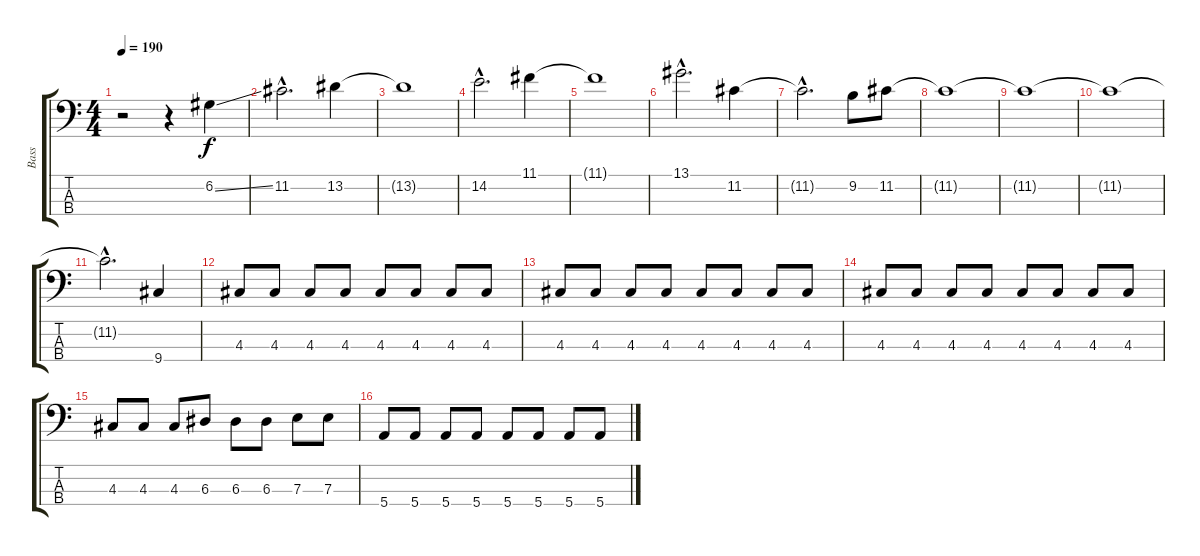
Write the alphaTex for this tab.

\track ("Bass" "Bass") {instrument electricbasspick}
\staff {score tabs}
\tuning (G2 D2 A1 E1) {hide}
\ts (4 4)
\tempo 190
\clef f4
\ks c
r.2{dy f instrument electricbasspick} r.4 6.2{ss}.4 |
11.2{hac}.2{d} 13.2.4 |
13.2{t}.1 |
14.2{hac}.2{d} 11.1.4 |
11.1{t}.1 |
13.1{hac}.2{d} 11.2.4 |
11.2{hac t}.2{d} 9.2.8 11.2.8 |
11.2{t}.1 |
11.2{t}.1 |
11.2{t}.1 |
11.2{hac t}.2{d} 9.4.4 |
4.3.8 4.3.8 4.3.8 4.3.8 4.3.8 4.3.8 4.3.8 4.3.8 |
4.3.8 4.3.8 4.3.8 4.3.8 4.3.8 4.3.8 4.3.8 4.3.8 |
4.3.8 4.3.8 4.3.8 4.3.8 4.3.8 4.3.8 4.3.8 4.3.8 |
4.3.8 4.3.8 4.3.8 6.3.8 6.3.8 6.3.8 7.3.8 7.3.8 |
5.4.8 5.4.8 5.4.8 5.4.8 5.4.8 5.4.8 5.4.8 5.4.8
